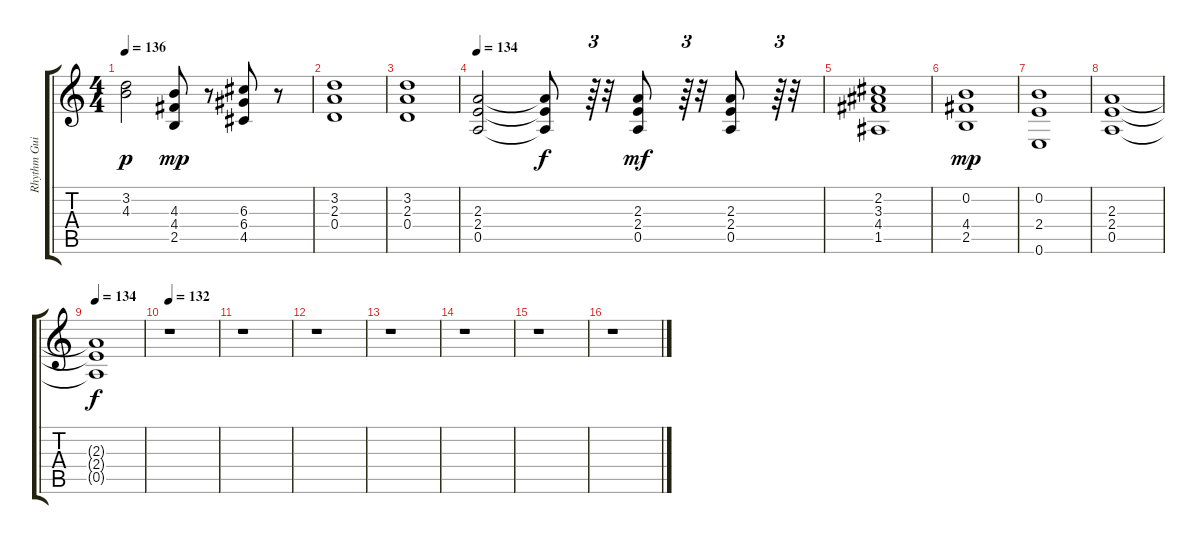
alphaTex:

\track ("Rhythm Guitar (Left)" "Rhythm Gui") {instrument distortionguitar}
\staff {score tabs}
\tuning (E4 B3 G3 D3 A2 E2) {hide}
\ts (4 4)
\tempo 136
\clef g2
\ks c
(3.2 4.3).2{dy p} (4.3 4.4 2.5).8{dy mp} r.8 (6.3 6.4 4.5).8 r.8 |
(3.2 2.3 0.4).1 |
(3.2 2.3 0.4).1 |
\tempo 134
(2.3 2.4 0.5).2 (2.3{t} 2.4{t} 0.5{t}).8{dy f} r.64{tu (3 2)} r.32 (2.3 2.4 0.5).8{dy mf} r.64{tu (3 2)} r.32 (2.3 2.4 0.5).8 r.64{tu (3 2)} r.32 |
(2.2 3.3 4.4 1.5).1 |
(0.2 4.4 2.5).1{dy mp} |
(0.2 2.4 0.6).1 |
(2.3 2.4 0.5).1 |
\tempo 134
(2.3{t} 2.4{t} 0.5{t}).1{dy f} |
\tempo 132
r.1 |
r.1 |
r.1 |
r.1 |
r.1 |
r.1 |
r.1
